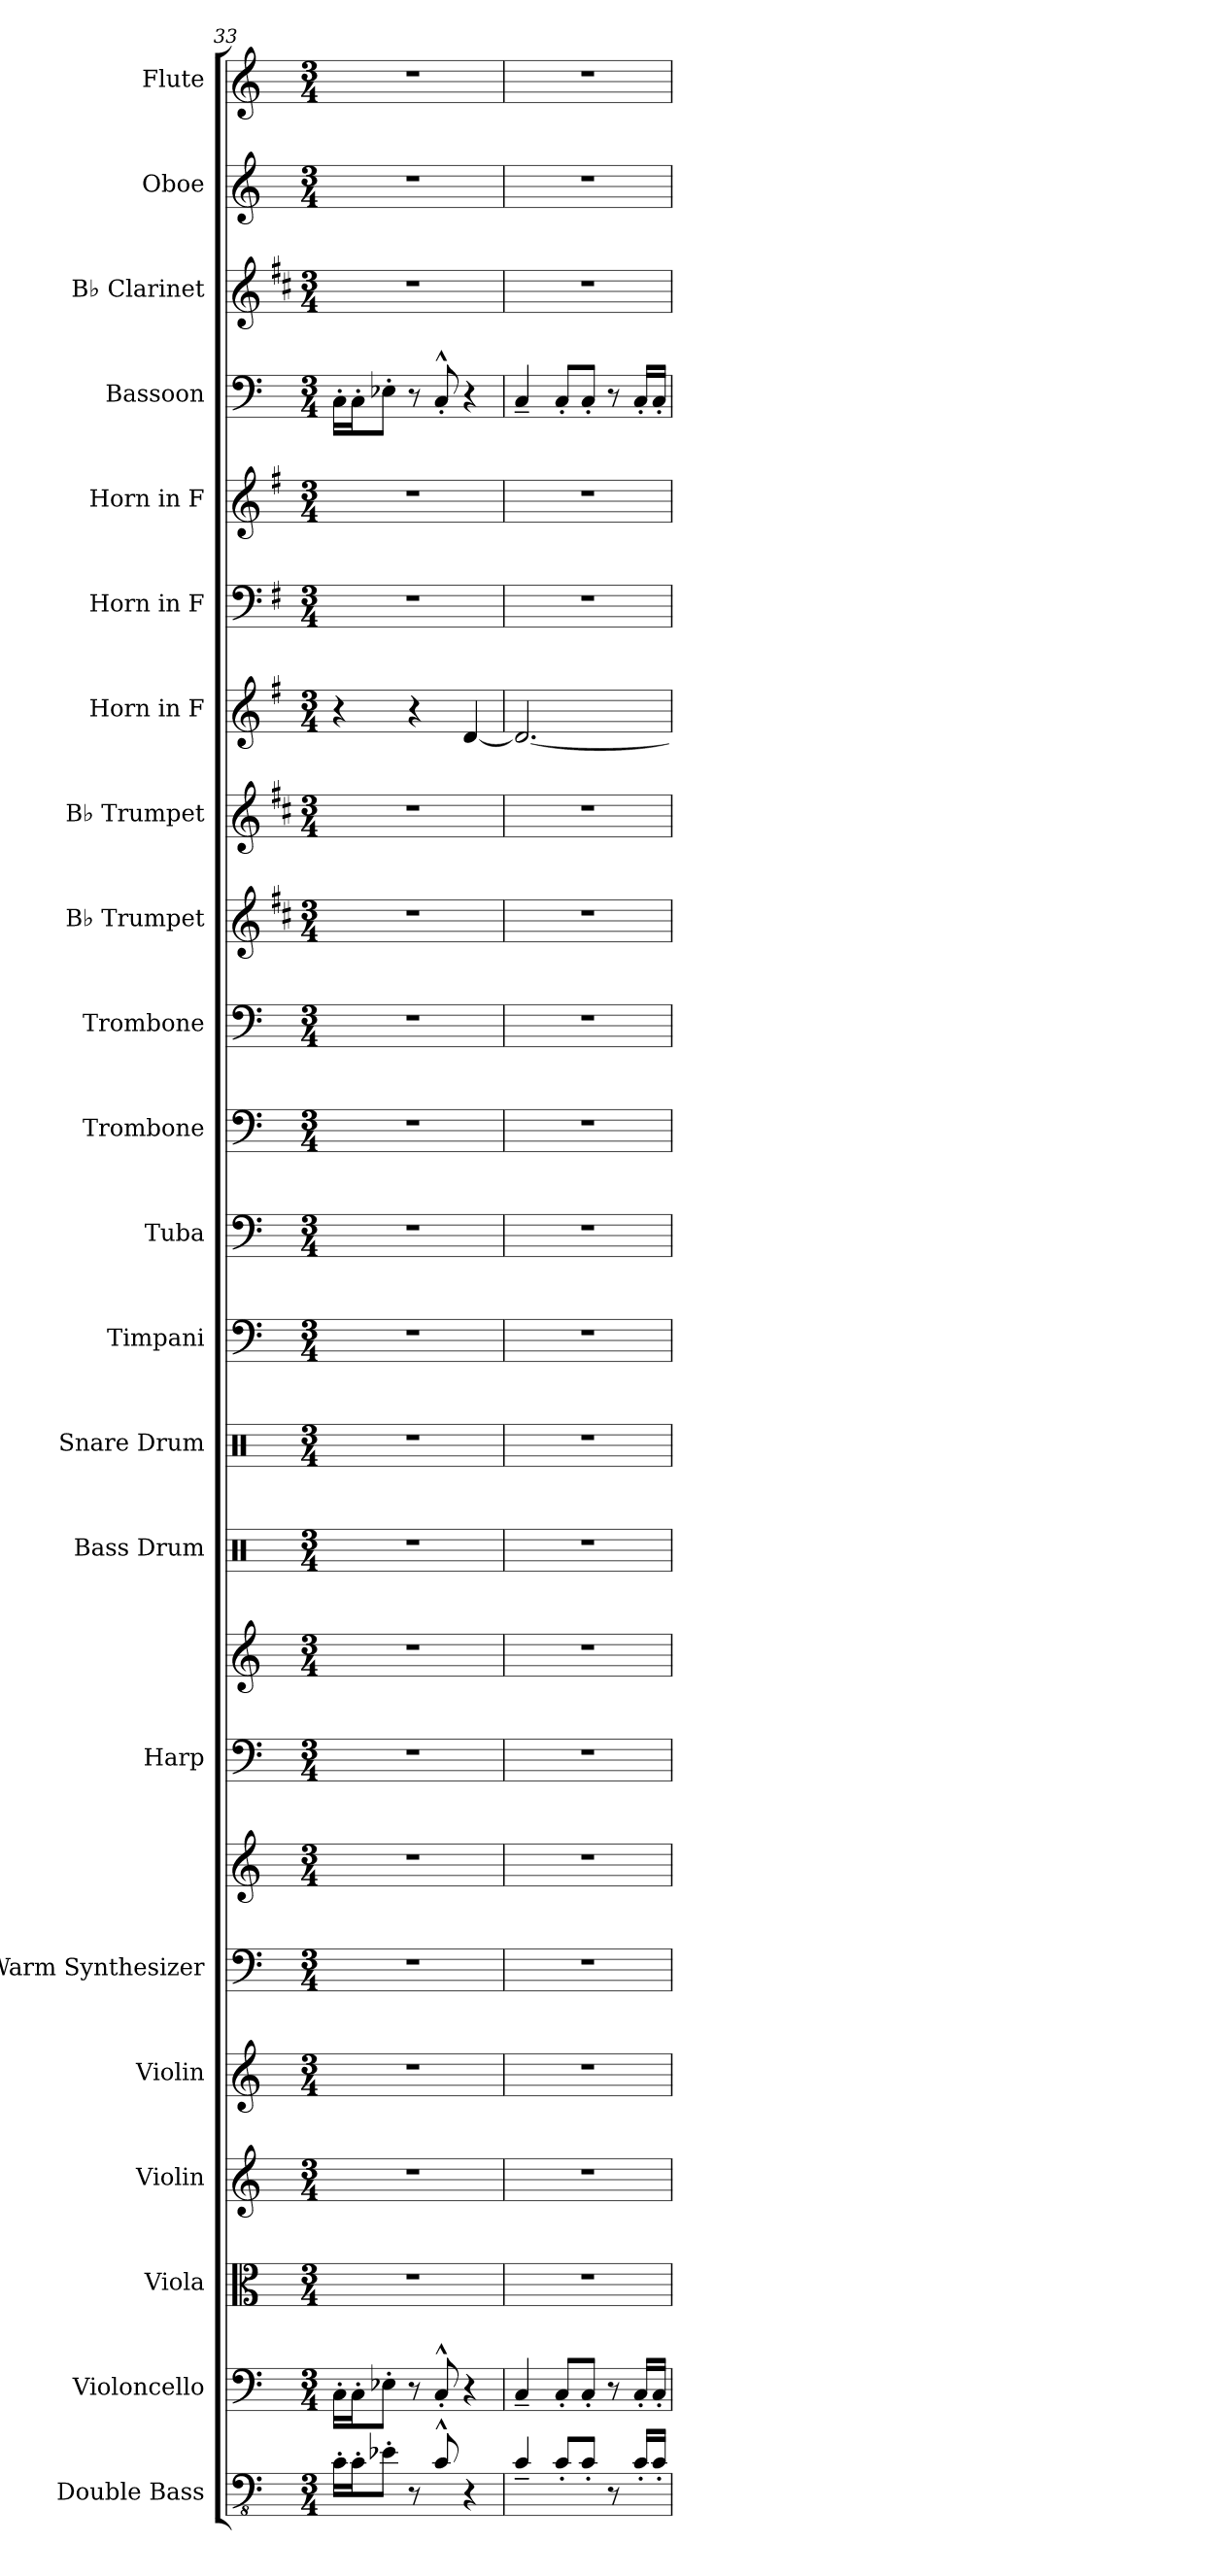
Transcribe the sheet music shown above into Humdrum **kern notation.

**kern	**kern	**kern	**kern	**kern	**kern	**kern	**kern	**kern	**kern	**kern	**kern	**kern	**kern	**kern	**kern	**kern	**kern	**kern	**kern	**kern	**kern	**kern	**kern
*part22	*part21	*part20	*part19	*part18	*part17	*part17	*part16	*part16	*part15	*part14	*part13	*part12	*part11	*part10	*part9	*part8	*part7	*part6	*part5	*part4	*part3	*part2	*part1
*staff24	*staff23	*staff22	*staff21	*staff20	*staff19	*staff18	*staff17	*staff16	*staff15	*staff14	*staff13	*staff12	*staff11	*staff10	*staff9	*staff8	*staff7	*staff6	*staff5	*staff4	*staff3	*staff2	*staff1
*I"Double Bass	*I"Violoncello	*I"Viola	*I"Violin	*I"Violin	*I"Warm Synthesizer	*	*I"Harp	*	*I"Bass Drum	*I"Snare Drum	*I"Timpani	*I"Tuba	*I"Trombone	*I"Trombone	*I"B♭ Trumpet	*I"B♭ Trumpet	*I"Horn in F	*I"Horn in F	*I"Horn in F	*I"Bassoon	*I"B♭ Clarinet	*I"Oboe	*I"Flute
*I'Db.	*I'Vc.	*I'Vla.	*I'Vln.	*I'Vln.	*I'Synth.	*	*I'Hrp.	*	*I'B. Dr.	*I'Sn. Dr.	*I'Timp.	*I'Tba.	*I'Tbn.	*I'Tbn.	*I'B♭ Tpt.	*I'B♭ Tpt.	*	*	*	*I'Bsn.	*I'B♭ Cl.	*I'Ob.	*I'Fl.
*clefFv4	*clefF4	*clefC3	*clefG2	*clefG2	*clefF4	*clefG2	*clefF4	*clefG2	*clefX	*clefX	*clefF4	*clefF4	*clefF4	*clefF4	*clefG2	*clefG2	*clefG2	*clefF4	*clefG2	*clefF4	*clefG2	*clefG2	*clefG2
*ITrd7c12	*	*	*	*	*	*	*	*	*	*	*	*	*	*	*ITrd1c2	*ITrd1c2	*ITrd4c7	*ITrd4c7	*ITrd4c7	*	*ITrd1c2	*	*
*k[]	*k[]	*k[]	*k[]	*k[]	*k[]	*k[]	*k[]	*k[]	*k[]	*k[]	*k[]	*k[]	*k[]	*k[]	*k[]	*k[]	*k[]	*k[]	*k[]	*k[]	*k[]	*k[]	*k[]
*M3/4	*M3/4	*M3/4	*M3/4	*M3/4	*M3/4	*M3/4	*M3/4	*M3/4	*M3/4	*M3/4	*M3/4	*M3/4	*M3/4	*M3/4	*M3/4	*M3/4	*M3/4	*M3/4	*M3/4	*M3/4	*M3/4	*M3/4	*M3/4
=33	=33	=33	=33	=33	=33	=33	=33	=33	=33	=33	=33	=33	=33	=33	=33	=33	=33	=33	=33	=33	=33	=33	=33
16CC'\LL	16C'\LL	2.r	2.r	2.r	2.r	2.r	2.r	2.r	2.r	2.r	2.r	2.r	2.r	2.r	2.r	2.r	4r	2.r	2.r	16C'\LL	2.r	2.r	2.r
16CC'\J	16C'\J	.	.	.	.	.	.	.	.	.	.	.	.	.	.	.	.	.	.	16C'\J	.	.	.
8EE-X'\J	8E-X'\J	.	.	.	.	.	.	.	.	.	.	.	.	.	.	.	.	.	.	8E-X'\J	.	.	.
8r	8r	.	.	.	.	.	.	.	.	.	.	.	.	.	.	.	4r	.	.	8r	.	.	.
8CC^^/	8C'^^/	.	.	.	.	.	.	.	.	.	.	.	.	.	.	.	.	.	.	8C'^^/	.	.	.
4r	4r	.	.	.	.	.	.	.	.	.	.	.	.	.	.	.	[4G/	.	.	4r	.	.	.
=34	=34	=34	=34	=34	=34	=34	=34	=34	=34	=34	=34	=34	=34	=34	=34	=34	=34	=34	=34	=34	=34	=34	=34
4CC~/	4C~/	2.r	2.r	2.r	2.r	2.r	2.r	2.r	2.r	2.r	2.r	2.r	2.r	2.r	2.r	2.r	2.G/_	2.r	2.r	4C~/	2.r	2.r	2.r
8CC'/L	8C'/L	.	.	.	.	.	.	.	.	.	.	.	.	.	.	.	.	.	.	8C'/L	.	.	.
8CC'/J	8C'/J	.	.	.	.	.	.	.	.	.	.	.	.	.	.	.	.	.	.	8C'/J	.	.	.
8r	8r	.	.	.	.	.	.	.	.	.	.	.	.	.	.	.	.	.	.	8r	.	.	.
16CC'/LL	16C'/LL	.	.	.	.	.	.	.	.	.	.	.	.	.	.	.	.	.	.	16C'/LL	.	.	.
16CC'/JJ	16C'/JJ	.	.	.	.	.	.	.	.	.	.	.	.	.	.	.	.	.	.	16C'/JJ	.	.	.
=	=	=	=	=	=	=	=	=	=	=	=	=	=	=	=	=	=	=	=	=	=	=	=
*-	*-	*-	*-	*-	*-	*-	*-	*-	*-	*-	*-	*-	*-	*-	*-	*-	*-	*-	*-	*-	*-	*-	*-
